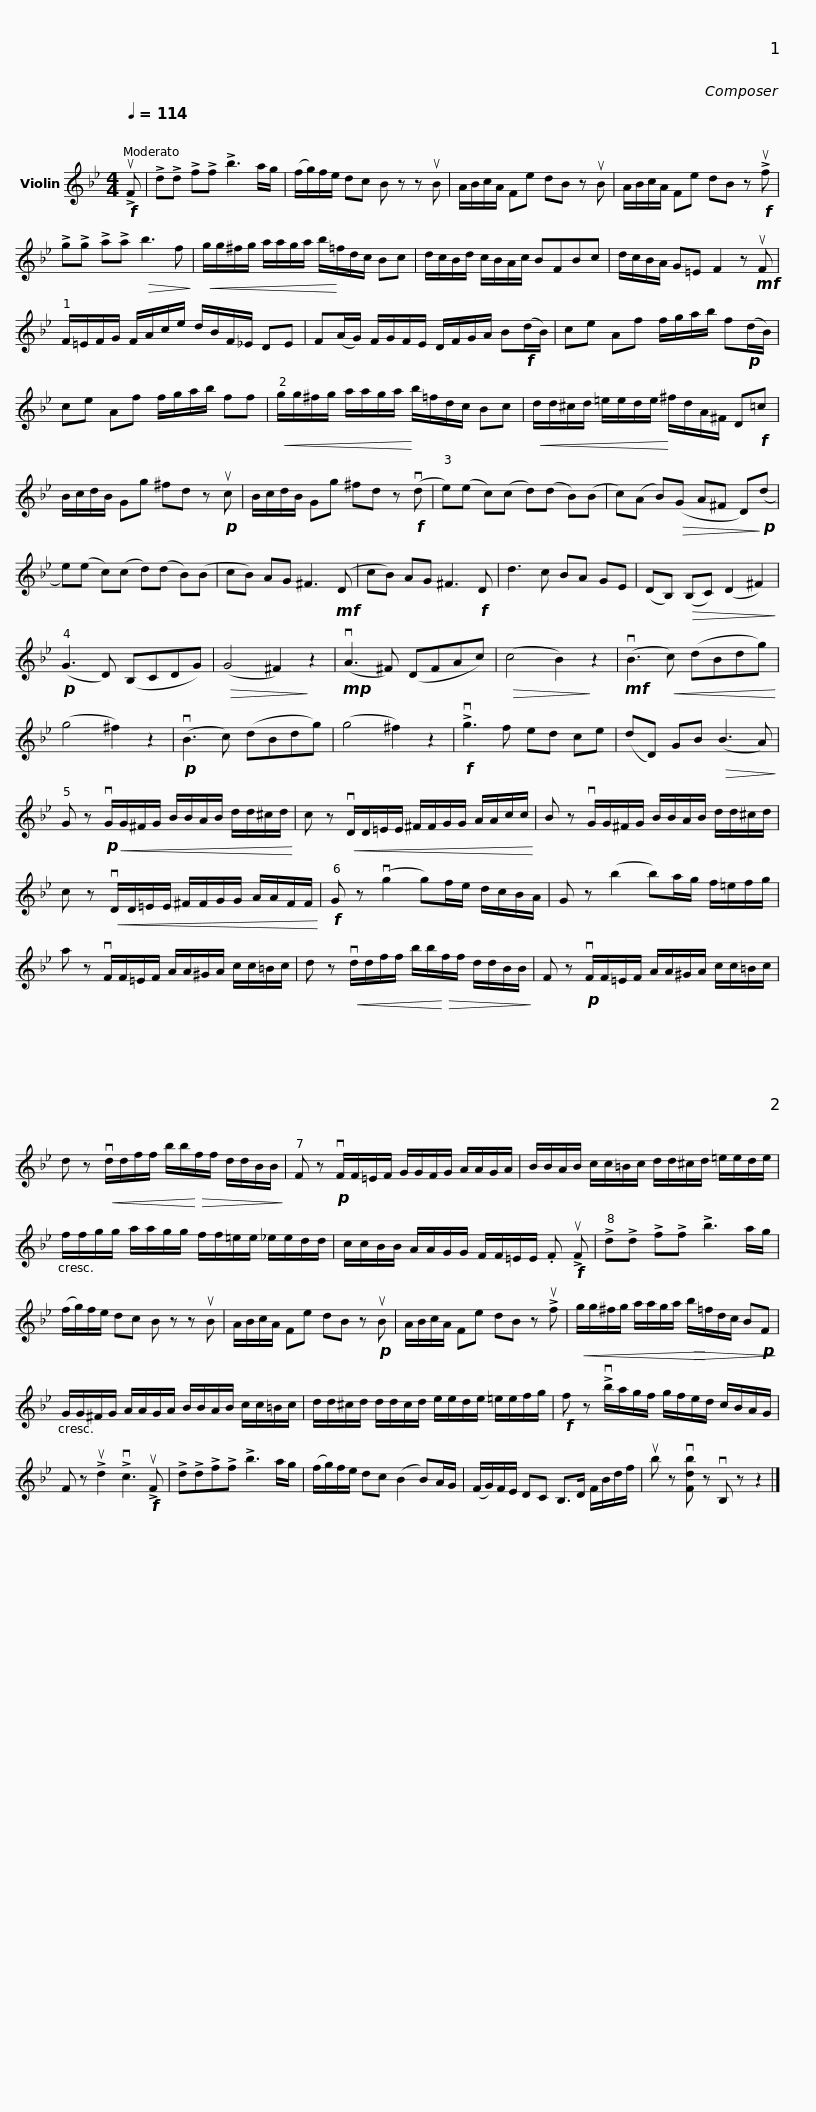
X:1
L:1/8
Q:1/4=114
M:4/4
I:linebreak $
K:Bb
V:1 treble
V:1
!f! !>!uF | !>!d!>!d !>!f!>!f !>!b3 a/g/ | (f/g/)f/e/ dc B z z uB | A/B/c/A/ Fe dB z uB | A/B/c/A/ Fe dB z!f! !>!uf |$ %5
 !>!g!>!g !>!a!>!a!>(! b3 f!>)! |!<(! g/g/^f/g/ a/a/g/a/ b/!<)!=f/d/c/ Bc | d/c/B/d/ c/B/A/c/ BFBc | d/c/B/A/ G=E F2 z!mf! uF |$ F/=E/F/G/ F/A/c/e/ d/B/F/_E/ DE | %10
 F(A/G/) F/G/F/E/ D/F/G/A/ B!f!(d/B/) | ce Af f/g/a/b/ f!p!(d/B/) |$ ce Af f/g/a/b/ ff |!<(! g/g/^f/g/ a/a/g/a/!<)! b/=f/d/c/ Bc |!<(! d/d/^c/d/ =e/e/d/e/!<)! ^f/d/A/^F/ D!f!=c | %15
 B/c/d/B/ Gg ^fd z!p! uc |$ B/c/d/B/ Gg ^fd z!f! (vd | e)(e c)(c d)(d B)(B | c)(A B)!>(!(G A^F D)!>)!!p!(d | e)(e c)(c d)(d B)(B | %20
 cB) AG ^F3!mf! (D |$ cB) AG ^F3!f! D | d3 c BA GE | (DB,)!>(! (B,C) (D2 ^F2)!>)! |!p! (G3 D) (B,CDG) | %25
!>(! (G4 ^F2)!>)! z2 |$!mp! (vA3 ^F) (DFAc) |!>(! (c4 B2)!>)! z2 |!mf! (vB3!<(! c) (dBdg)!<)! | (g4 ^f2) z2 | %30
!p! (vB3 c) (dBdg) | (g4 ^f2) z2 |!f! !>!vg3 f ed ce |$ (dD) GB!>(! (B3 A)!>)! | G z!p!!<(! vG/G/^F/G/ B/B/A/B/ d/d/^c/d/!<)! | %35
 c z!<(! vD/D/=E/E/ ^F/F/G/G/ A/A/c/c/!<)! |$ B z vG/G/^F/G/ B/B/A/B/ d/d/^c/d/ | c z!<(! vD/D/=E/E/ ^F/F/G/G/ A/A/F/F/!<)! |!f! G z (vg2 g)f/e/ d/c/B/A/ |$ G z (b2 b)a/g/ f/=e/f/g/ | %40
 a z vF/F/=E/F/ A/A/^G/A/ c/c/=B/c/ | d z!<(! vd/d/f/f/ b/b/!<)!!>(!f/f/ d/d/B/B/!>)! |$ F z!p! vF/F/=E/F/ A/A/^G/A/ c/c/=B/c/ | d z!<(! vd/d/f/f/ b/b/!<)!!>(!f/f/ d/d/B/B/!>)! | F z!p! vF/F/=E/F/ G/G/F/G/ A/A/G/A/ |$ %45
 B/B/A/B/ c/c/=B/c/ d/d/^c/d/ =e/e/d/e/ | f/f/g/g/ a/a/g/g/ f/f/=e/e/ _e/e/d/d/ |$ c/c/B/B/ A/A/G/G/ F/F/=E/E/ .F!f! !>!uF | !>!d!>!d !>!f!>!f !>!b3 a/g/ | (f/g/)f/e/ dc B z z uB | %50
 A/B/c/A/ Fe dB z!p! uB |$ A/B/c/A/ Fe dB z !>!uf |!<(! g/g/^f/g/ a/a/g/a/!>(! b/!<)!=f/d/c/ B!p!F!>)! | G/G/^F/G/ A/A/G/A/ B/B/A/B/ c/c/=B/c/ |$ d/d/^c/d/ d/d/c/d/ e/e/d/e/ =e/e/f/g/ | %55
!f! f z !>!vb/a/g/f/ g/f/e/d/ c/B/A/G/ | F z !>!ud2 !>!vc3!f! !>!uF | !>!d!>!d!>!f!>!f !>!b3 a/g/ |$ (f/g/)f/e/ dc (B2 B)A/G/ | (F/G/)F/E/ DC B,>D F/B/d/f/ | %60
 ub z v[Fdb] z vB, z z2 |] %61
